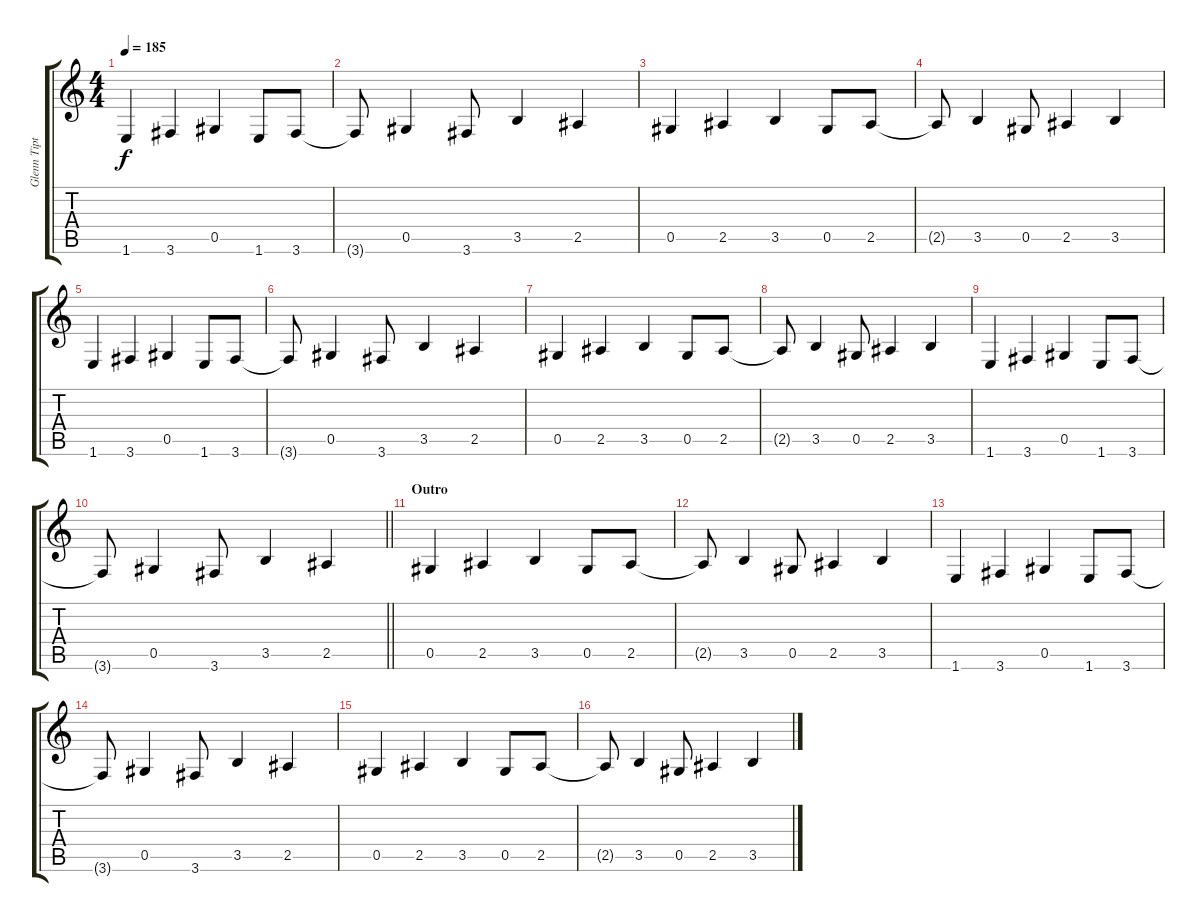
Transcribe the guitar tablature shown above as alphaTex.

\track ("Glenn Tipton" "Glenn Tipt") {instrument distortionguitar}
\staff {score tabs}
\tuning (Eb4 Bb3 Gb3 Db3 Ab2 Eb2) {hide}
\ts (4 4)
\tempo 185
\clef g2
\ks c
1.6.4{dy f} 3.6.4 0.5.4 1.6.8 3.6.8 |
3.6{t}.8 0.5.4 3.6.8 3.5.4 2.5.4 |
0.5.4 2.5.4 3.5.4 0.5.8 2.5.8 |
2.5{t}.8 3.5.4 0.5.8 2.5.4 3.5.4 |
1.6.4 3.6.4 0.5.4 1.6.8 3.6.8 |
3.6{t}.8 0.5.4 3.6.8 3.5.4 2.5.4 |
0.5.4 2.5.4 3.5.4 0.5.8 2.5.8 |
2.5{t}.8 3.5.4 0.5.8 2.5.4 3.5.4 |
1.6.4 3.6.4 0.5.4 1.6.8 3.6.8 |
\barLineRight lightlight
3.6{t}.8 0.5.4 3.6.8 3.5.4 2.5.4 |
\section ("" "Outro")
0.5.4 2.5.4 3.5.4 0.5.8 2.5.8 |
2.5{t}.8 3.5.4 0.5.8 2.5.4 3.5.4 |
1.6.4 3.6.4 0.5.4 1.6.8 3.6.8 |
3.6{t}.8 0.5.4 3.6.8 3.5.4 2.5.4 |
0.5.4 2.5.4 3.5.4 0.5.8 2.5.8 |
2.5{t}.8 3.5.4 0.5.8 2.5.4 3.5.4
